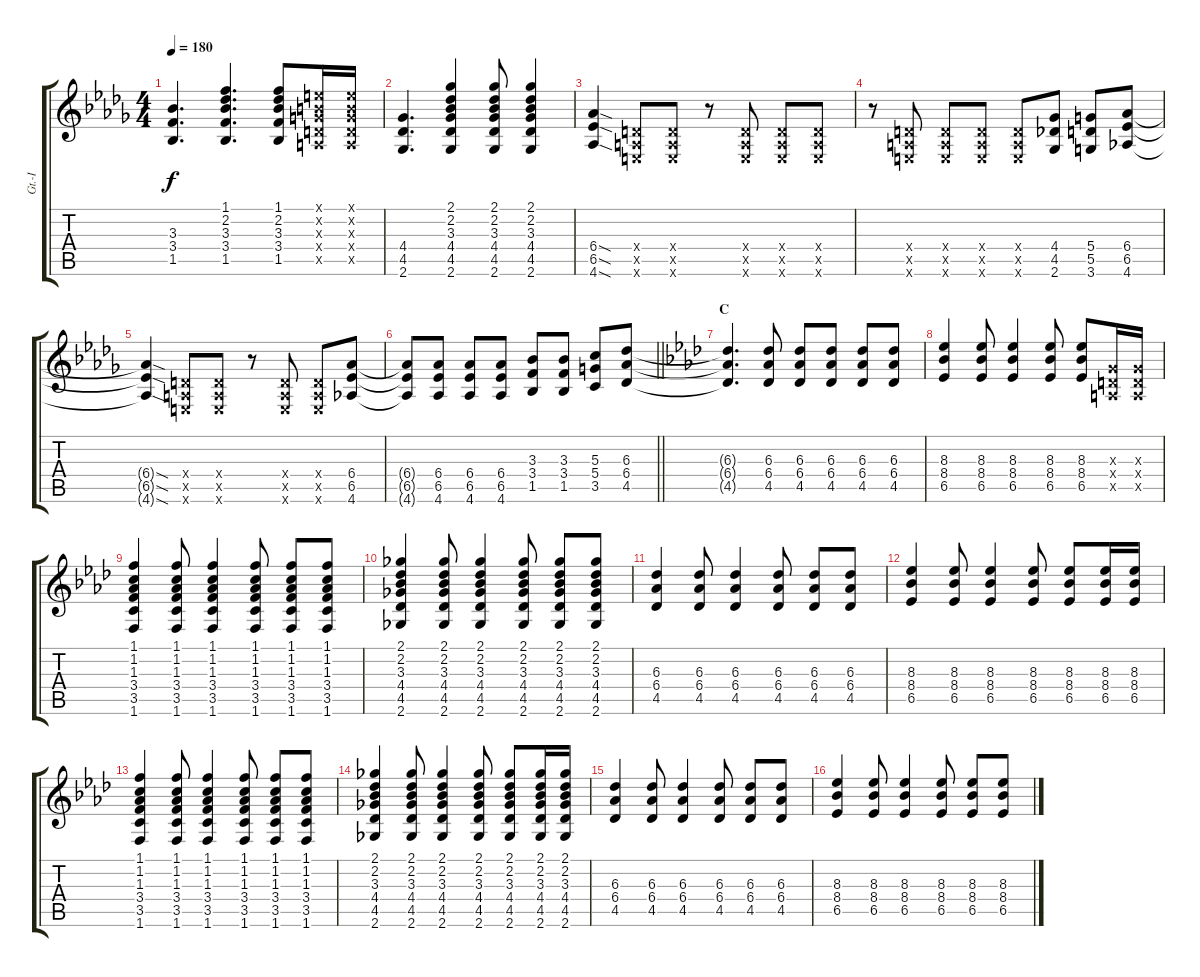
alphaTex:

\track ("Gt.-I" "Gt.-I") {instrument overdrivenguitar}
\staff {score tabs}
\tuning (E4 B3 G3 D3 A2 E2) {hide}
\ts (4 4)
\tempo 180
\clef g2
\ks db
(3.3 3.4 1.5).4{d dy f} (1.1 2.2 3.3 3.4 1.5).4{d} (1.1 2.2 3.3 3.4 1.5).8 (0.1{x} 0.2{x} 0.3{x} 0.4{x} 0.5{x}).16 (0.1{x} 0.2{x} 0.3{x} 0.4{x} 0.5{x}).16 |
(4.4 4.5 2.6).4{d} (2.1 2.2 3.3 4.4 4.5 2.6).4 (2.1 2.2 3.3 4.4 4.5 2.6).8 (2.1 2.2 3.3 4.4 4.5 2.6).4 |
(6.4{sod} 6.5{sod} 4.6{sod}).4 (0.4{x} 0.5{x} 0.6{x}).8 (0.4{x} 0.5{x} 0.6{x}).8 r.8 (0.4{x} 0.5{x} 0.6{x}).8 (0.4{x} 0.5{x} 0.6{x}).8 (0.4{x} 0.5{x} 0.6{x}).8 |
r.8 (0.4{x} 0.5{x} 0.6{x}).8 (0.4{x} 0.5{x} 0.6{x}).8 (0.4{x} 0.5{x} 0.6{x}).8 (0.4{x} 0.5{x} 0.6{x}).8 (4.4 4.5 2.6).8 (5.4 5.5 3.6).8 (6.4 6.5 4.6).8 |
(6.4{sod t} 6.5{sod t} 4.6{sod t}).4 (0.4{x} 0.5{x} 0.6{x}).8 (0.4{x} 0.5{x} 0.6{x}).8 r.8 (0.4{x} 0.5{x} 0.6{x}).8 (0.4{x} 0.5{x} 0.6{x}).8 (6.4 6.5 4.6).8 |
\barLineRight lightlight
(6.4{t} 6.5{t} 4.6{t}).8 (6.4 6.5 4.6).8 (6.4 6.5 4.6).8 (6.4 6.5 4.6).8 (3.3 3.4 1.5).8 (3.3 3.4 1.5).8 (5.3 5.4 3.5).8 (6.3 6.4 4.5).8 |
\section ("" "C")
\ks ab
(6.3{t} 6.4{t} 4.5{t}).4{d} (6.3 6.4 4.5).8 (6.3 6.4 4.5).8 (6.3 6.4 4.5).8 (6.3 6.4 4.5).8 (6.3 6.4 4.5).8 |
(8.3 8.4 6.5).4 (8.3 8.4 6.5).8 (8.3 8.4 6.5).4 (8.3 8.4 6.5).8 (8.3 8.4 6.5).8 (0.3{x} 0.4{x} 0.5{x}).16 (0.3{x} 0.4{x} 0.5{x}).16 |
(1.1 1.2 1.3 3.4 3.5 1.6).4 (1.1 1.2 1.3 3.4 3.5 1.6).8 (1.1 1.2 1.3 3.4 3.5 1.6).4 (1.1 1.2 1.3 3.4 3.5 1.6).8 (1.1 1.2 1.3 3.4 3.5 1.6).8 (1.1 1.2 1.3 3.4 3.5 1.6).8 |
(2.1 2.2 3.3 4.4 4.5 2.6).4 (2.1 2.2 3.3 4.4 4.5 2.6).8 (2.1 2.2 3.3 4.4 4.5 2.6).4 (2.1 2.2 3.3 4.4 4.5 2.6).8 (2.1 2.2 3.3 4.4 4.5 2.6).8 (2.1 2.2 3.3 4.4 4.5 2.6).8 |
(6.3 6.4 4.5).4 (6.3 6.4 4.5).8 (6.3 6.4 4.5).4 (6.3 6.4 4.5).8 (6.3 6.4 4.5).8 (6.3 6.4 4.5).8 |
(8.3 8.4 6.5).4 (8.3 8.4 6.5).8 (8.3 8.4 6.5).4 (8.3 8.4 6.5).8 (8.3 8.4 6.5).8 (8.3 8.4 6.5).16 (8.3 8.4 6.5).16 |
(1.1 1.2 1.3 3.4 3.5 1.6).4 (1.1 1.2 1.3 3.4 3.5 1.6).8 (1.1 1.2 1.3 3.4 3.5 1.6).4 (1.1 1.2 1.3 3.4 3.5 1.6).8 (1.1 1.2 1.3 3.4 3.5 1.6).8 (1.1 1.2 1.3 3.4 3.5 1.6).8 |
(2.1 2.2 3.3 4.4 4.5 2.6).4 (2.1 2.2 3.3 4.4 4.5 2.6).8 (2.1 2.2 3.3 4.4 4.5 2.6).4 (2.1 2.2 3.3 4.4 4.5 2.6).8 (2.1 2.2 3.3 4.4 4.5 2.6).8 (2.1 2.2 3.3 4.4 4.5 2.6).16 (2.1 2.2 3.3 4.4 4.5 2.6).16 |
(6.3 6.4 4.5).4 (6.3 6.4 4.5).8 (6.3 6.4 4.5).4 (6.3 6.4 4.5).8 (6.3 6.4 4.5).8 (6.3 6.4 4.5).8 |
(8.3 8.4 6.5).4 (8.3 8.4 6.5).8 (8.3 8.4 6.5).4 (8.3 8.4 6.5).8 (8.3 8.4 6.5).8 (8.3 8.4 6.5).8
